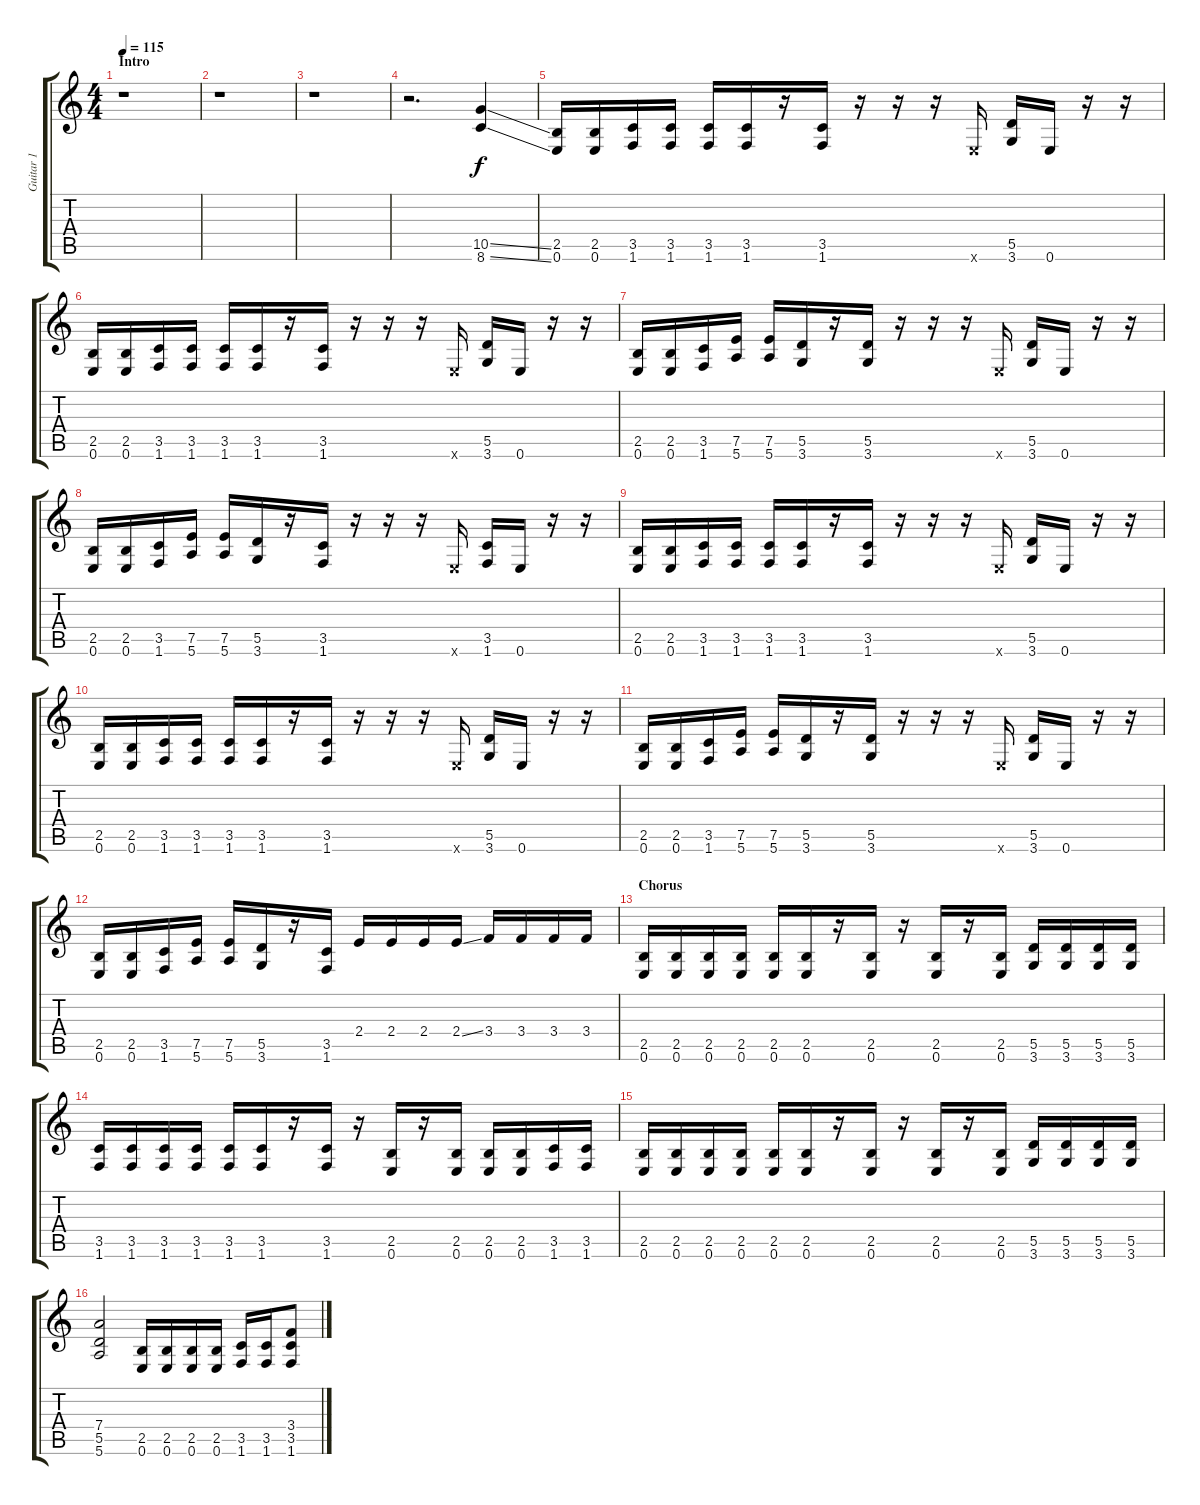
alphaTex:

\track ("Guitar 1" "Guitar 1") {instrument distortionguitar}
\staff {score tabs}
\tuning (E4 B3 G3 D3 A2 E2) {hide}
\ts (4 4)
\section ("" "Intro")
\tempo 115
\clef g2
\ks c
r.1{dy f instrument distortionguitar} |
r.1 |
r.1 |
r.2{d} (10.5{ss} 8.6{ss}).4 |
(2.5 0.6).16 (2.5 0.6).16 (3.5 1.6).16 (3.5 1.6).16 (3.5 1.6).16 (3.5 1.6).16 r.16 (3.5 1.6).16 r.16 r.16 r.16 0.6{x}.16 (5.5 3.6).16 0.6.16 r.16 r.16 |
(2.5 0.6).16 (2.5 0.6).16 (3.5 1.6).16 (3.5 1.6).16 (3.5 1.6).16 (3.5 1.6).16 r.16 (3.5 1.6).16 r.16 r.16 r.16 0.6{x}.16 (5.5 3.6).16 0.6.16 r.16 r.16 |
(2.5 0.6).16 (2.5 0.6).16 (3.5 1.6).16 (7.5 5.6).16 (7.5 5.6).16 (5.5 3.6).16 r.16 (5.5 3.6).16 r.16 r.16 r.16 0.6{x}.16 (5.5 3.6).16 0.6.16 r.16 r.16 |
(2.5 0.6).16 (2.5 0.6).16 (3.5 1.6).16 (7.5 5.6).16 (7.5 5.6).16 (5.5 3.6).16 r.16 (3.5 1.6).16 r.16 r.16 r.16 0.6{x}.16 (3.5 1.6).16 0.6.16 r.16 r.16 |
(2.5 0.6).16 (2.5 0.6).16 (3.5 1.6).16 (3.5 1.6).16 (3.5 1.6).16 (3.5 1.6).16 r.16 (3.5 1.6).16 r.16 r.16 r.16 0.6{x}.16 (5.5 3.6).16 0.6.16 r.16 r.16 |
(2.5 0.6).16 (2.5 0.6).16 (3.5 1.6).16 (3.5 1.6).16 (3.5 1.6).16 (3.5 1.6).16 r.16 (3.5 1.6).16 r.16 r.16 r.16 0.6{x}.16 (5.5 3.6).16 0.6.16 r.16 r.16 |
(2.5 0.6).16 (2.5 0.6).16 (3.5 1.6).16 (7.5 5.6).16 (7.5 5.6).16 (5.5 3.6).16 r.16 (5.5 3.6).16 r.16 r.16 r.16 0.6{x}.16 (5.5 3.6).16 0.6.16 r.16 r.16 |
(2.5 0.6).16 (2.5 0.6).16 (3.5 1.6).16 (7.5 5.6).16 (7.5 5.6).16 (5.5 3.6).16 r.16 (3.5 1.6).16 2.4.16 2.4.16 2.4.16 2.4{ss}.16 3.4.16 3.4.16 3.4.16 3.4.16 |
\section ("" "Chorus")
(2.5 0.6).16 (2.5 0.6).16 (2.5 0.6).16 (2.5 0.6).16 (2.5 0.6).16 (2.5 0.6).16 r.16 (2.5 0.6).16 r.16 (2.5 0.6).16 r.16 (2.5 0.6).16 (5.5 3.6).16 (5.5 3.6).16 (5.5 3.6).16 (5.5 3.6).16 |
(3.5 1.6).16 (3.5 1.6).16 (3.5 1.6).16 (3.5 1.6).16 (3.5 1.6).16 (3.5 1.6).16 r.16 (3.5 1.6).16 r.16 (2.5 0.6).16 r.16 (2.5 0.6).16 (2.5 0.6).16 (2.5 0.6).16 (3.5 1.6).16 (3.5 1.6).16 |
(2.5 0.6).16 (2.5 0.6).16 (2.5 0.6).16 (2.5 0.6).16 (2.5 0.6).16 (2.5 0.6).16 r.16 (2.5 0.6).16 r.16 (2.5 0.6).16 r.16 (2.5 0.6).16 (5.5 3.6).16 (5.5 3.6).16 (5.5 3.6).16 (5.5 3.6).16 |
(7.4 5.5 5.6).2 (2.5 0.6).16 (2.5 0.6).16 (2.5 0.6).16 (2.5 0.6).16 (3.5 1.6).16 (3.5 1.6).16 (3.4 3.5 1.6).8
